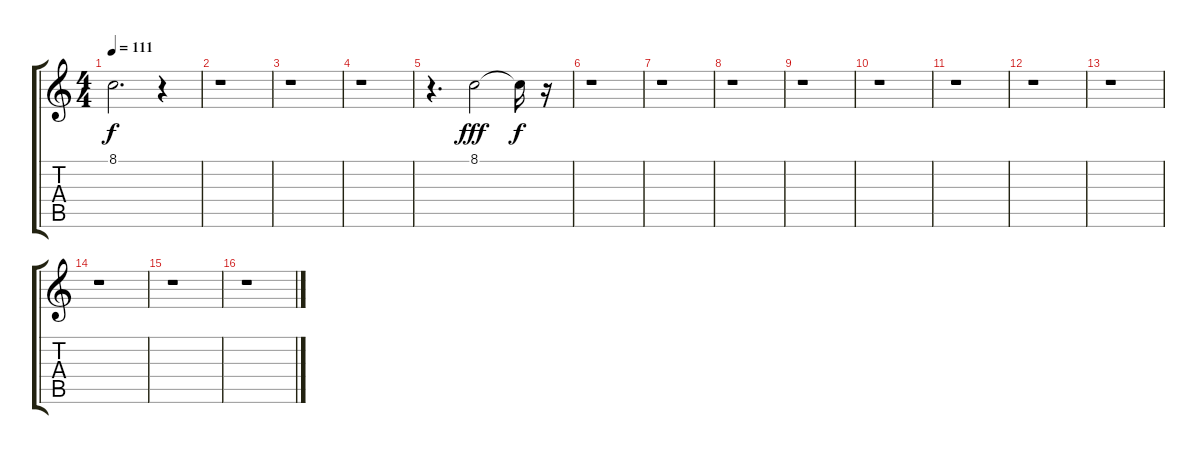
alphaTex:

\track "" {instrument synthstrings1}
\staff {score tabs}
\tuning (E4 B3 G3 D3 A2 E2) {hide}
\ts (4 4)
\tempo 111
\clef g2
\ks c
8.1{t}.2{d dy f} r.4 |
r.1 |
r.1 |
r.1 |
r.4{d} 8.1.2{dy fff} 8.1{t}.16{dy f} r.16 |
r.1 |
r.1 |
r.1 |
r.1 |
r.1 |
r.1 |
r.1 |
r.1 |
r.1 |
r.1 |
r.1
